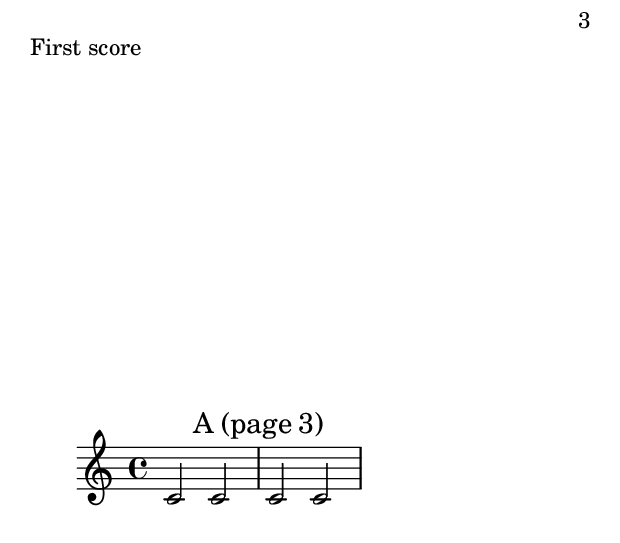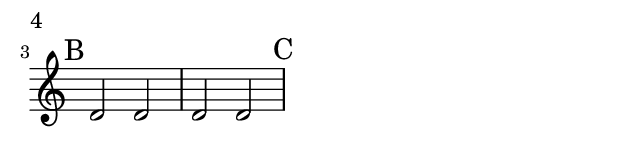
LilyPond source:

%% Do not edit this file; it is auto-generated from input/new
%% This file is in the public domain.
\version "2.11.38"
\layout { ragged-right= ##t }
\header {
  lsrtags = "spacing"
  texidoc = "Page labels may be placed inside music or at top-level,
and refered to in markups."
  doctitle = "Page label"
} % begin verbatim

#(set-default-paper-size "a6")

#(define-markup-command (toc-line layout props label text) (symbol? markup?)
  (interpret-markup layout props
   (markup #:fill-line (text #:page-ref label "8" "?"))))

\book {
  \markup \huge \fill-line { \null "Title Page" \null }

  \pageBreak

  \label #'toc
  \markup \column {
    \large \fill-line { \null "Table of contents" \null }
    \toc-line #'toc "Table of contents"
    \toc-line #'firstScore "First Score"
    \toc-line #'markA "Mark A"
    \toc-line #'markB "Mark B"
    \toc-line #'markC "Mark C"
    \toc-line #'unknown "Unknown label"
  }

  \pageBreak

  \label #'firstScore
  \score {
    { c'2 c'
      \mark \markup { A (page \concat { \page-ref #'markA "0" "?" ) }} \label #'markA 
      c' c'
      \pageBreak
      \mark "B" \label #'markB
      d' d'
      d' d'
      \once \override Score . RehearsalMark #'break-visibility = #begin-of-line-invisible
      \mark "C" \label #'markC
    }
    \header { piece = "First score" }
  }
}
